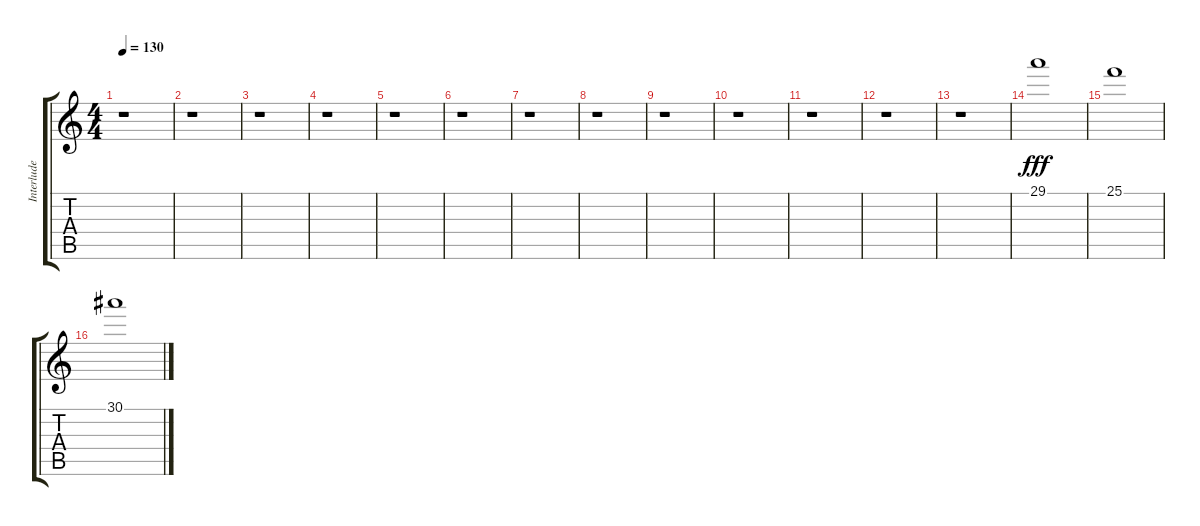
\track ("Interlude 2b" "Interlude ") {instrument ocarina}
\staff {score tabs}
\tuning (E4 B3 G3 D3 A2 E2) {hide}
\ts (4 4)
\tempo 130
\clef g2
\ks c
r.1{dy fff} |
r.1 |
r.1 |
r.1 |
r.1 |
r.1 |
r.1 |
r.1 |
r.1 |
r.1 |
r.1 |
r.1 |
r.1 |
29.1.1{volume 3 instrument stringensemble2} |
25.1.1 |
30.1.1
